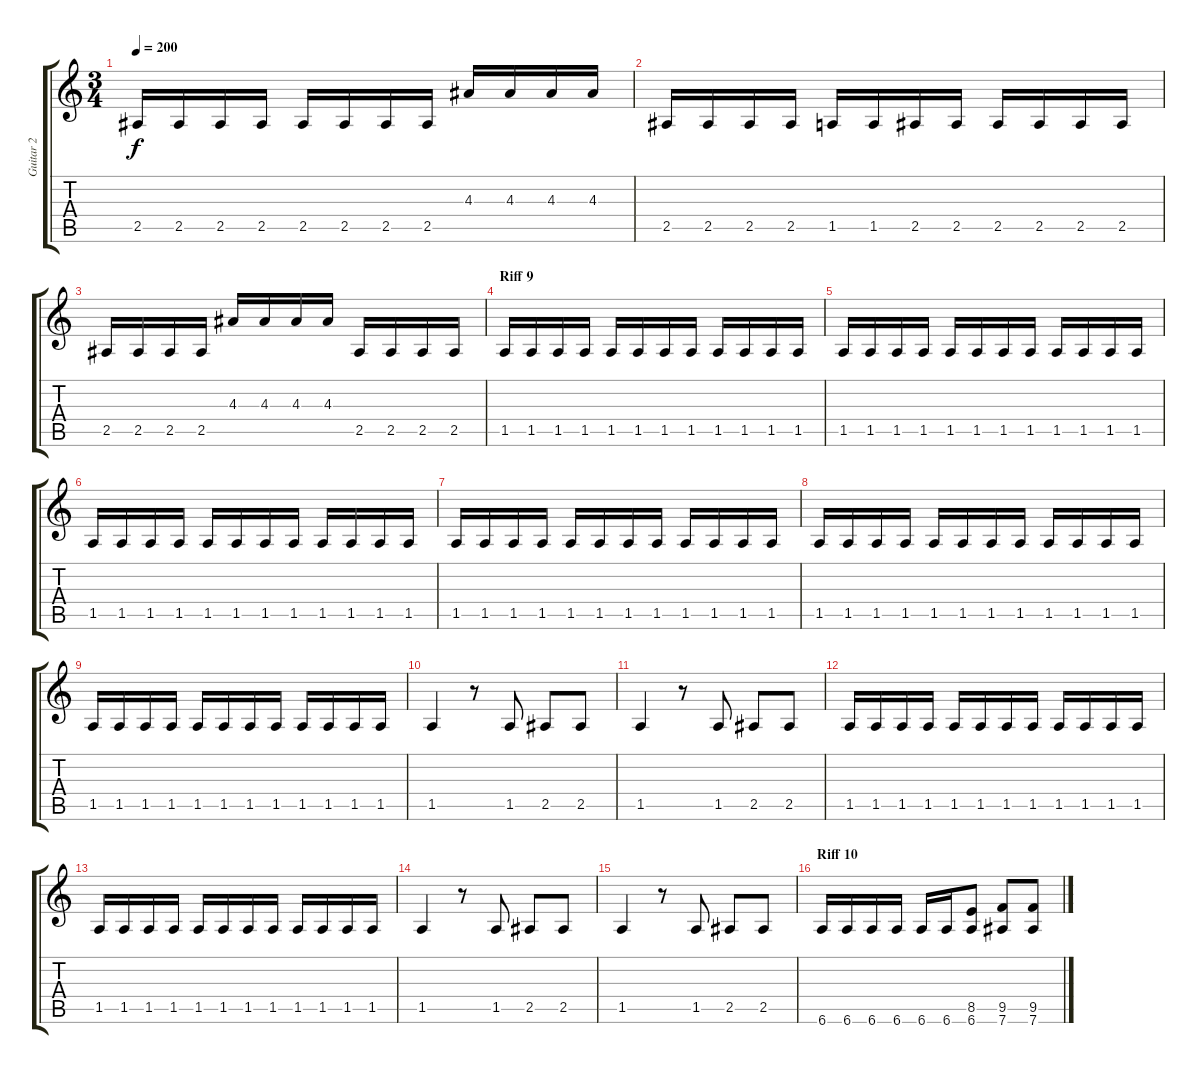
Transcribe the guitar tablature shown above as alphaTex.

\track ("Guitar 2" "Guitar 2") {instrument overdrivenguitar}
\staff {score tabs}
\tuning (Eb4 Bb3 Gb3 Db3 Ab2 Eb2) {hide}
\ts (3 4)
\tempo 200
\clef g2
\ks c
2.5.16{dy f} 2.5.16 2.5.16 2.5.16 2.5.16 2.5.16 2.5.16 2.5.16 4.3.16 4.3.16 4.3.16 4.3.16 |
2.5.16 2.5.16 2.5.16 2.5.16 1.5.16 1.5.16 2.5.16 2.5.16 2.5.16 2.5.16 2.5.16 2.5.16 |
2.5.16 2.5.16 2.5.16 2.5.16 4.3.16 4.3.16 4.3.16 4.3.16 2.5.16 2.5.16 2.5.16 2.5.16 |
\section ("" "Riff 9")
1.5.16 1.5.16 1.5.16 1.5.16 1.5.16 1.5.16 1.5.16 1.5.16 1.5.16 1.5.16 1.5.16 1.5.16 |
1.5.16 1.5.16 1.5.16 1.5.16 1.5.16 1.5.16 1.5.16 1.5.16 1.5.16 1.5.16 1.5.16 1.5.16 |
1.5.16 1.5.16 1.5.16 1.5.16 1.5.16 1.5.16 1.5.16 1.5.16 1.5.16 1.5.16 1.5.16 1.5.16 |
1.5.16 1.5.16 1.5.16 1.5.16 1.5.16 1.5.16 1.5.16 1.5.16 1.5.16 1.5.16 1.5.16 1.5.16 |
1.5.16 1.5.16 1.5.16 1.5.16 1.5.16 1.5.16 1.5.16 1.5.16 1.5.16 1.5.16 1.5.16 1.5.16 |
1.5.16 1.5.16 1.5.16 1.5.16 1.5.16 1.5.16 1.5.16 1.5.16 1.5.16 1.5.16 1.5.16 1.5.16 |
1.5.4 r.8 1.5.8 2.5.8 2.5.8 |
1.5.4 r.8 1.5.8 2.5.8 2.5.8 |
1.5.16 1.5.16 1.5.16 1.5.16 1.5.16 1.5.16 1.5.16 1.5.16 1.5.16 1.5.16 1.5.16 1.5.16 |
1.5.16 1.5.16 1.5.16 1.5.16 1.5.16 1.5.16 1.5.16 1.5.16 1.5.16 1.5.16 1.5.16 1.5.16 |
1.5.4 r.8 1.5.8 2.5.8 2.5.8 |
1.5.4 r.8 1.5.8 2.5.8 2.5.8 |
\section ("" "Riff 10")
6.6.16 6.6.16 6.6.16 6.6.16 6.6.16 6.6.16 (8.5 6.6).8 (9.5 7.6).8 (9.5 7.6).8
